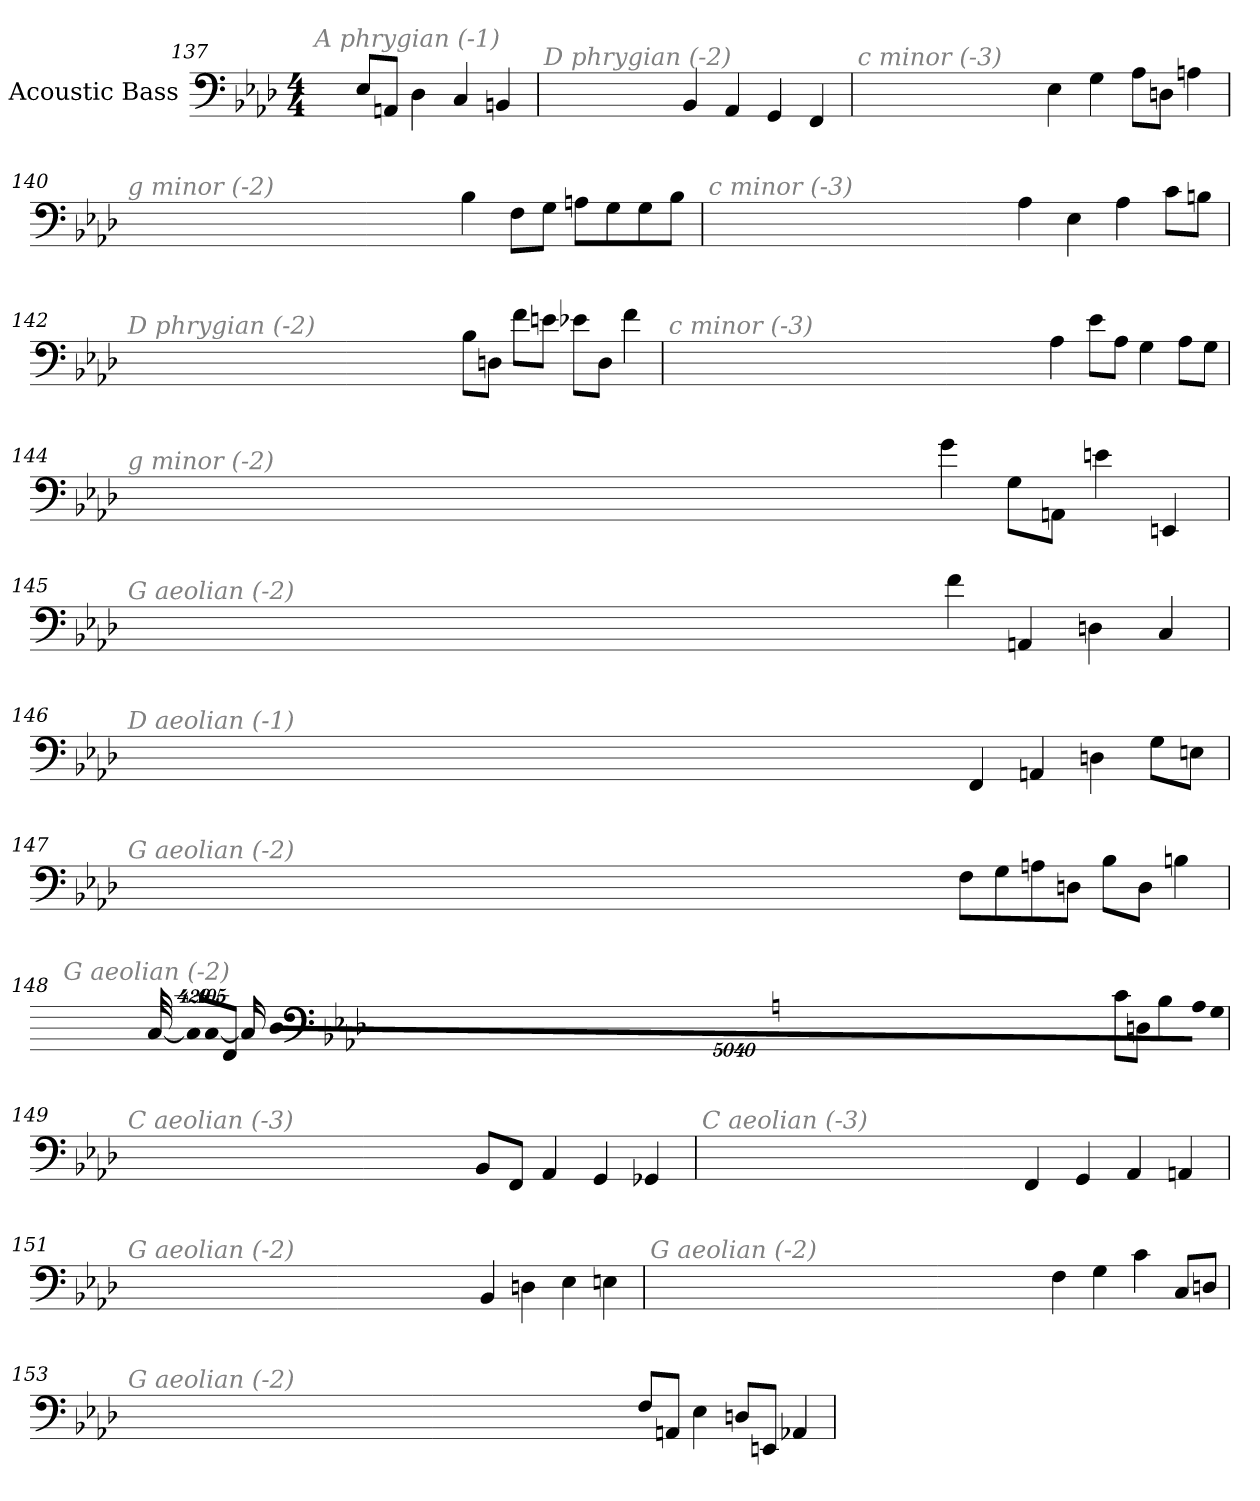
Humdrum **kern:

**kern
*part1
*staff1
*I"Acoustic Bass
*clefF4
*ITrd7c12
*k[b-e-a-d-]
*A-:
*M4/4
=137
!LO:TX:i:color=#808080:t=A phrygian (-1)
8EE-L
8AAAnJ
4DD-
4CC
4BBBn
=138
!LO:TX:i:color=#808080:t=D phrygian (-2)
4BBB-
4AAA-
4GGG
4FFF
=139
!LO:TX:i:color=#808080:t=c minor (-3)
4EE-
4GG
8AA-L
8DDnJ
4AAn
=140
!LO:TX:i:color=#808080:t=g minor (-2)
4BB-
8FFL
8GGJ
8AAnL
8GG
8GG
8BB-J
=141
!LO:TX:i:color=#808080:t=c minor (-3)
4AA-
4EE-
4AA-
8CL
8BBnJ
=142
!LO:TX:i:color=#808080:t=D phrygian (-2)
8BB-L
8DDnJ
8FL
8EnJ
8E-XL
8DDJ
4F
=143
!LO:TX:i:color=#808080:t=c minor (-3)
4AA-
8E-L
8AA-J
4GG
8AA-L
8GGJ
=144
!LO:TX:i:color=#808080:t=g minor (-2)
4G
8GGL
8AAAnJ
4En
4EEEn
=145
!LO:TX:i:color=#808080:t=G aeolian (-2)
4F
4AAAn
4DDn
4CC
=146
!LO:TX:i:color=#808080:t=D aeolian (-1)
4FFF
4AAAn
4DDn
8GGL
8EEnJ
=147
!LO:TX:i:color=#808080:t=G aeolian (-2)
8FFL
8GG
8AAn
8DDnJ
8BB-L
8DDJ
4BBn
=148
!LO:TX:i:color=#808080:t=G aeolian (-2)
8CL
8DDnJ
4BB-
!LO:N:vis=8
40320%3347AAnL
!LO:N:vis=8
40320%3347GG
!LO:N:vis=8
40320%3347DDJ
!LO:N:vis=1024
[13440%13CCL
16CCL_
32CCL_
!LO:N:vis=1024%31
13440%407CCL]
8FFFJ
=149
!LO:TX:i:color=#808080:t=C aeolian (-3)
8BBB-L
8FFFJ
4AAA-
4GGG
4GGG-X
=150
!LO:TX:i:color=#808080:t=C aeolian (-3)
4FFF
4GGG
4AAA-
4AAAn
=151
!LO:TX:i:color=#808080:t=G aeolian (-2)
4BBB-
4DDn
4EE-
4EEn
=152
!LO:TX:i:color=#808080:t=G aeolian (-2)
4FF
4GG
4C
8CCL
8DDnJ
=153
!LO:TX:i:color=#808080:t=G aeolian (-2)
8FFL
8AAAnJ
4EE-
8DDnL
8EEEnJ
4AAA-X
=
*-
